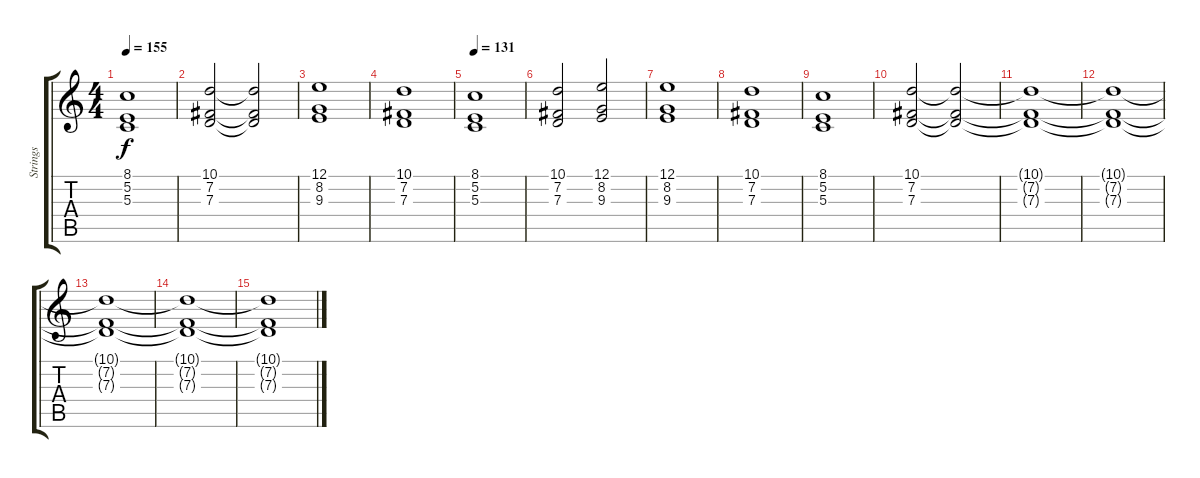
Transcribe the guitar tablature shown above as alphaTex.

\track ("Strings" "Strings") {instrument synthstrings1}
\staff {score tabs}
\tuning (E4 B3 G3 D3 A2 E2) {hide}
\ts (4 4)
\tempo 155
\clef g2
\ks c
(8.1 5.2 5.3).1{dy f} |
(10.1 7.2 7.3).2 (10.1{t} 7.2{t} 7.3{t}).2 |
(12.1 8.2 9.3).1 |
(10.1 7.2 7.3).1 |
\tempo 131
(8.1 5.2 5.3).1 |
(10.1 7.2 7.3).2 (12.1 8.2 9.3).2 |
(12.1 8.2 9.3).1 |
(10.1 7.2 7.3).1 |
(8.1 5.2 5.3).1 |
(10.1 7.2 7.3).2 (10.1{t} 7.2{t} 7.3{t}).2 |
(10.1{t} 7.2{t} 7.3{t}).1{volume 0} |
(10.1{t} 7.2{t} 7.3{t}).1 |
(10.1{t} 7.2{t} 7.3{t}).1 |
(10.1{t} 7.2{t} 7.3{t}).1 |
(10.1{t} 7.2{t} 7.3{t}).1
